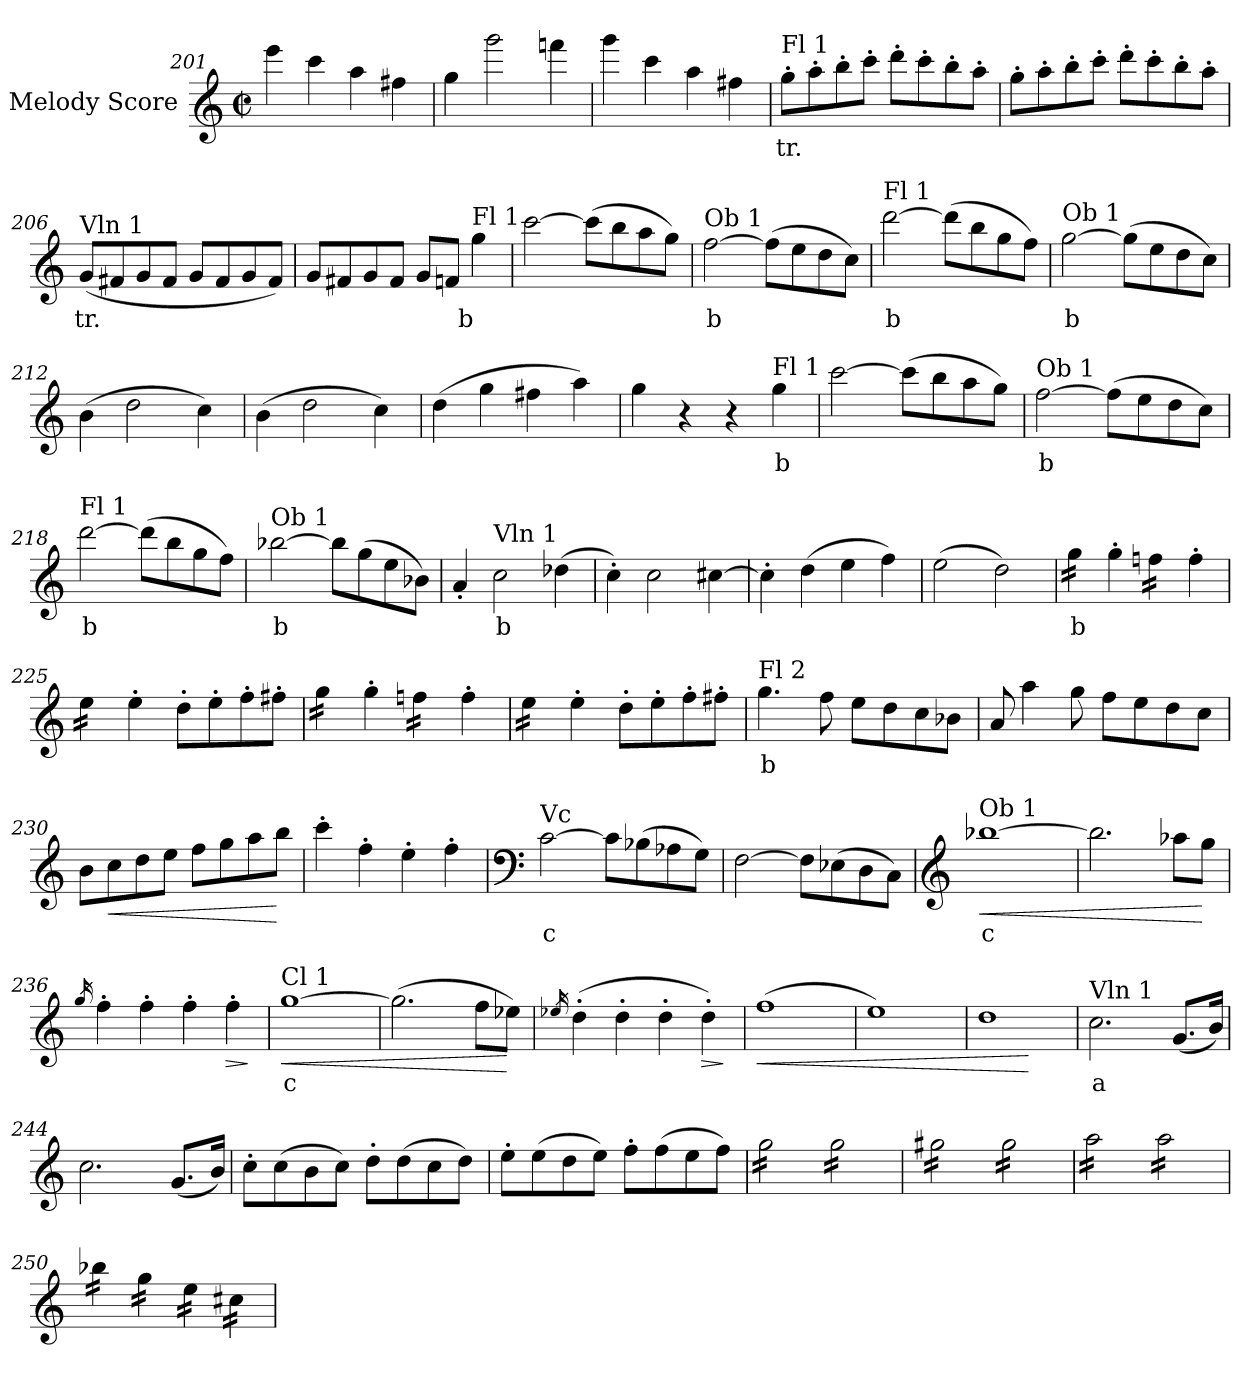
**kern	**text	**dynam
*part1	*part1	*part1
*staff1	*staff1	*staff1
*I"Melody Score	*	*
*clefG2	*	*
*k[]	*	*
*M2/2	*	*
*met(c|)	*	*
=201	=201	=201
4eee\	.	.
4ccc\	.	.
4aa\	.	.
4ff#X\	.	.
=202	=202	=202
4gg\	.	.
2ggg\	.	.
4fffn\	.	.
=203	=203	=203
4ggg\	.	.
4ccc\	.	.
4aa\	.	.
4ff#X\	.	.
=204	=204	=204
!LO:TX:a:t=Fl 1	!	!
!	!LO:LY:b:color=#FF0000	!
8gg'\L	tr.	.
8aa'\	.	.
8bb'\	.	.
8ccc'\J	.	.
8ddd'\L	.	.
8ccc'\	.	.
8bb'\	.	.
8aa'\J	.	.
=205	=205	=205
8gg'\L	.	.
8aa'\	.	.
8bb'\	.	.
8ccc'\J	.	.
8ddd'\L	.	.
8ccc'\	.	.
8bb'\	.	.
8aa'\J	.	.
=206	=206	=206
!LO:TX:a:t=Vln 1	!	!
!	!LO:LY:b:color=#FF0000	!
(8g/L	tr.	.
8f#X/	.	.
8g/	.	.
8f#/J	.	.
8g/L	.	.
8f#/	.	.
8g/	.	.
8f#/J)	.	.
=207	=207	=207
8g/L	.	.
8f#X/	.	.
8g/	.	.
8f#/J	.	.
8g/L	.	.
8fn/J	.	.
!LO:TX:a:t=Fl 1	!	!
!	!LO:LY:b:color=#FF0000	!
4gg\	b	.
=208	=208	=208
[2ccc\	.	.
(8ccc\L]	.	.
8bb\	.	.
8aa\	.	.
8gg\J)	.	.
=209	=209	=209
!LO:TX:a:t=Ob 1	!	!
!	!LO:LY:b:color=#FF0000	!
[2ff\	b	.
(8ff\L]	.	.
8ee\	.	.
8dd\	.	.
8cc\J)	.	.
=210	=210	=210
!LO:TX:a:t=Fl 1	!	!
!	!LO:LY:b:color=#FF0000	!
[2ddd\	b	.
(8ddd\L]	.	.
8bb\	.	.
8gg\	.	.
8ff\J)	.	.
=211	=211	=211
!LO:TX:a:t=Ob 1	!	!
!	!LO:LY:b:color=#FF0000	!
[2gg\	b	.
(8gg\L]	.	.
8ee\	.	.
8dd\	.	.
8cc\J)	.	.
=212	=212	=212
(4b\	.	.
2dd\	.	.
4cc\)	.	.
=213	=213	=213
(4b\	.	.
2dd\	.	.
4cc\)	.	.
=214	=214	=214
(4dd\	.	.
4gg\	.	.
4ff#X\	.	.
4aa\)	.	.
=215	=215	=215
4gg\	.	.
4r	.	.
4r	.	.
!LO:TX:a:t=Fl 1	!	!
!	!LO:LY:b:color=#FF0000	!
4gg\	b	.
=216	=216	=216
[2ccc\	.	.
(8ccc\L]	.	.
8bb\	.	.
8aa\	.	.
8gg\J)	.	.
=217	=217	=217
!LO:TX:a:t=Ob 1	!	!
!	!LO:LY:b:color=#FF0000	!
[2ff\	b	.
(8ff\L]	.	.
8ee\	.	.
8dd\	.	.
8cc\J)	.	.
=218	=218	=218
!LO:TX:a:t=Fl 1	!	!
!	!LO:LY:b:color=#FF0000	!
[2ddd\	b	.
(8ddd\L]	.	.
8bb\	.	.
8gg\	.	.
8ff\J)	.	.
=219	=219	=219
!LO:TX:a:t=Ob 1	!	!
!	!LO:LY:b:color=#FF0000	!
[2bb-X\	b	.
8bb-\L]	.	.
(8gg\	.	.
8ee\	.	.
8b-X\J)	.	.
=220	=220	=220
4a'/	.	.
!LO:TX:a:t=Vln 1	!	!
!	!LO:LY:b:color=#FF0000	!
2cc\	b	.
(4dd-X\	.	.
=221	=221	=221
4cc'\)	.	.
2cc\	.	.
[4cc#X\	.	.
=222	=222	=222
4cc#'\]	.	.
(4dd\	.	.
4ee\	.	.
4ff\)	.	.
=223	=223	=223
(2ee\	.	.
2dd\)	.	.
=224	=224	=224
!LO:TX:a:t=Vln 1	!	!
!	!LO:LY:b:color=#FF0000	!
*tremolo	*	*
16gg\LL	b	.
16gg\	.	.
16gg\	.	.
16gg\JJ	.	.
*Xtremolo	*	*
4gg'\	.	.
*tremolo	*	*
16ffn\LL	.	.
16ffn\	.	.
16ffn\	.	.
16ffn\JJ	.	.
*Xtremolo	*	*
4ff'\	.	.
=225	=225	=225
*tremolo	*	*
16ee\LL	.	.
16ee\	.	.
16ee\	.	.
16ee\JJ	.	.
*Xtremolo	*	*
4ee'\	.	.
8dd'\L	.	.
8ee'\	.	.
8ff'\	.	.
8ff#X'\J	.	.
=226	=226	=226
*tremolo	*	*
16gg\LL	.	.
16gg\	.	.
16gg\	.	.
16gg\JJ	.	.
*Xtremolo	*	*
4gg'\	.	.
*tremolo	*	*
16ffn\LL	.	.
16ffn\	.	.
16ffn\	.	.
16ffn\JJ	.	.
*Xtremolo	*	*
4ff'\	.	.
=227	=227	=227
*tremolo	*	*
16ee\LL	.	.
16ee\	.	.
16ee\	.	.
16ee\JJ	.	.
*Xtremolo	*	*
4ee'\	.	.
8dd'\L	.	.
8ee'\	.	.
8ff'\	.	.
8ff#X'\J	.	.
=228	=228	=228
!LO:TX:a:t=Fl 2	!	!
!	!LO:LY:b:color=#FF0000	!
4.gg\	b	.
8ff\	.	.
8ee\L	.	.
8dd\	.	.
8cc\	.	.
8b-X\J	.	.
=229	=229	=229
8a/	.	.
4aa\	.	.
8gg\	.	.
8ff\L	.	.
8ee\	.	.
8dd\	.	.
8cc\J	.	.
=230	=230	=230
8b\L	.	.
!	!	!LO:HP:b
8cc\	.	<
8dd\	.	.
8ee\J	.	.
8ff\L	.	.
8gg\	.	.
8aa\	.	.
8bb\J	.	[
=231	=231	=231
4ccc'\	.	.
4ff'\	.	.
4ee'\	.	.
4ff'\	.	.
=232	=232	=232
*clefF4	*	*
!LO:TX:a:t=Vc	!	!
!	!LO:LY:b:color=#FF0000	!
[2c\	c	.
8c\L]	.	.
(8B-X\	.	.
8A-X\	.	.
8G\J)	.	.
=233	=233	=233
[2F\	.	.
8F\L]	.	.
(8E-X\	.	.
8D\	.	.
8C\J)	.	.
=234	=234	=234
*clefG2	*	*
!LO:TX:a:t=Ob 1	!	!
!	!LO:LY:b:color=#FF0000	!LO:HP:b
[1bb-X	c	<
=235	=235	=235
2.bb-\]	.	.
8aa-X\L	.	.
8gg\J	.	[
=236	=236	=236
16qgg/	.	.
4ff'\	.	.
4ff'\	.	.
4ff'\	.	.
!	!	!LO:HP:b
4ff'\	.	>
.	.	]
=237	=237	=237
!LO:TX:a:t=Cl 1	!	!
!	!LO:LY:b:color=#FF0000	!LO:HP:b
[1gg	c	<
=238	=238	=238
(2.gg\]	.	.
8ff\L	.	.
8ee-X\J)	.	[
=239	=239	=239
16qee-X/	.	.
(4dd'\	.	.
4dd'\	.	.
4dd'\	.	.
!	!	!LO:HP:b
4dd'\)	.	>
.	.	]
=240	=240	=240
!	!	!LO:HP:b
(1ff	.	<
=241	=241	=241
1ee)	.	.
=242	=242	=242
1dd	.	.
.	.	[
=243	=243	=243
!LO:TX:a:t=Vln 1	!	!
!	!LO:LY:b:color=#FF0000	!
2.cc\	a	.
(8.g/L	.	.
16b/Jk)	.	.
=244	=244	=244
2.cc\	.	.
(8.g/L	.	.
16b/Jk)	.	.
=245	=245	=245
8cc'\L	.	.
(8cc\	.	.
8b\	.	.
8cc\J)	.	.
8dd'\L	.	.
(8dd\	.	.
8cc\	.	.
8dd\J)	.	.
=246	=246	=246
8ee'\L	.	.
(8ee\	.	.
8dd\	.	.
8ee\J)	.	.
8ff'\L	.	.
(8ff\	.	.
8ee\	.	.
8ff\J)	.	.
=247	=247	=247
*tremolo	*	*
16gg\LL	.	.
16gg\	.	.
16gg\	.	.
16gg\	.	.
16gg\	.	.
16gg\	.	.
16gg\	.	.
16gg\JJ	.	.
16gg\LL	.	.
16gg\	.	.
16gg\	.	.
16gg\	.	.
16gg\	.	.
16gg\	.	.
16gg\	.	.
16gg\JJ	.	.
=248	=248	=248
16gg#X\LL	.	.
16gg#X\	.	.
16gg#X\	.	.
16gg#X\	.	.
16gg#X\	.	.
16gg#X\	.	.
16gg#X\	.	.
16gg#X\JJ	.	.
16gg#\LL	.	.
16gg#\	.	.
16gg#\	.	.
16gg#\	.	.
16gg#\	.	.
16gg#\	.	.
16gg#\	.	.
16gg#\JJ	.	.
=249	=249	=249
16aa\LL	.	.
16aa\	.	.
16aa\	.	.
16aa\	.	.
16aa\	.	.
16aa\	.	.
16aa\	.	.
16aa\JJ	.	.
16aa\LL	.	.
16aa\	.	.
16aa\	.	.
16aa\	.	.
16aa\	.	.
16aa\	.	.
16aa\	.	.
16aa\JJ	.	.
=250	=250	=250
16bb-X\LL	.	.
16bb-X\	.	.
16bb-X\	.	.
16bb-X\JJ	.	.
16gg\LL	.	.
16gg\	.	.
16gg\	.	.
16gg\JJ	.	.
16ee\LL	.	.
16ee\	.	.
16ee\	.	.
16ee\JJ	.	.
16cc#X\LL	.	.
16cc#X\	.	.
16cc#X\	.	.
16cc#X\JJ	.	.
*Xtremolo	*	*
=	=	=
*-	*-	*-
